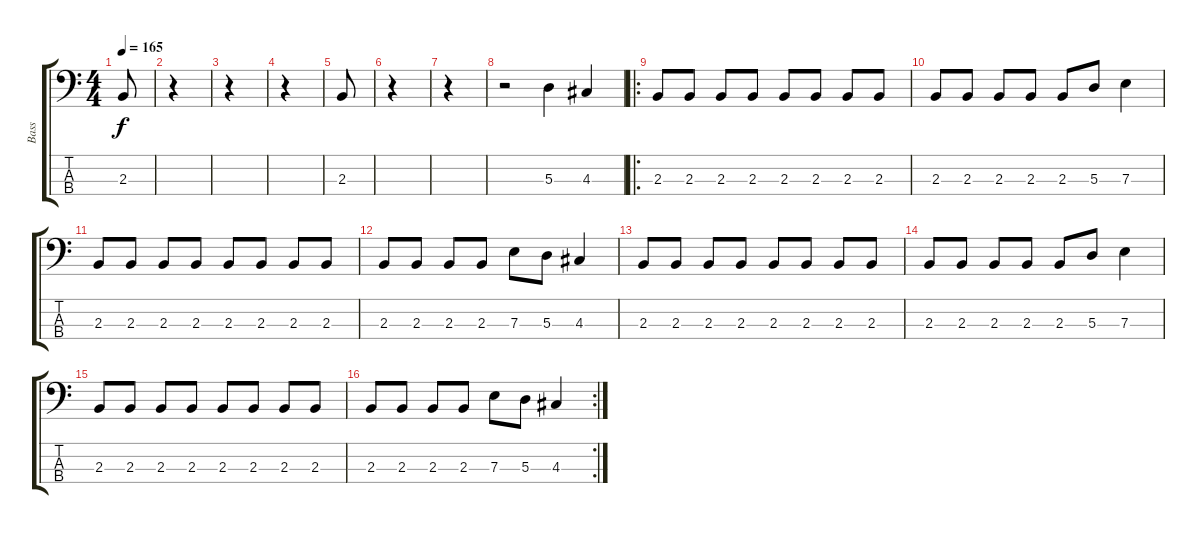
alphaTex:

\track ("Bass" "Bass") {instrument electricbasspick}
\staff {score tabs}
\tuning (G2 D2 A1 E1) {hide}
\ts (4 4)
\tempo 165
\clef f4
\ks c
2.3.8{dy f instrument electricbasspick} |
r.4 |
r.4 |
r.4 |
2.3.8 |
r.4 |
r.4 |
r.2 5.3.4 4.3.4 |
\ro
2.3.8 2.3.8 2.3.8 2.3.8 2.3.8 2.3.8 2.3.8 2.3.8 |
2.3.8 2.3.8 2.3.8 2.3.8 2.3.8 5.3.8 7.3.4 |
2.3.8 2.3.8 2.3.8 2.3.8 2.3.8 2.3.8 2.3.8 2.3.8 |
2.3.8 2.3.8 2.3.8 2.3.8 7.3.8 5.3.8 4.3.4 |
2.3.8 2.3.8 2.3.8 2.3.8 2.3.8 2.3.8 2.3.8 2.3.8 |
2.3.8 2.3.8 2.3.8 2.3.8 2.3.8 5.3.8 7.3.4 |
2.3.8 2.3.8 2.3.8 2.3.8 2.3.8 2.3.8 2.3.8 2.3.8 |
\rc 2
2.3.8 2.3.8 2.3.8 2.3.8 7.3.8 5.3.8 4.3.4
